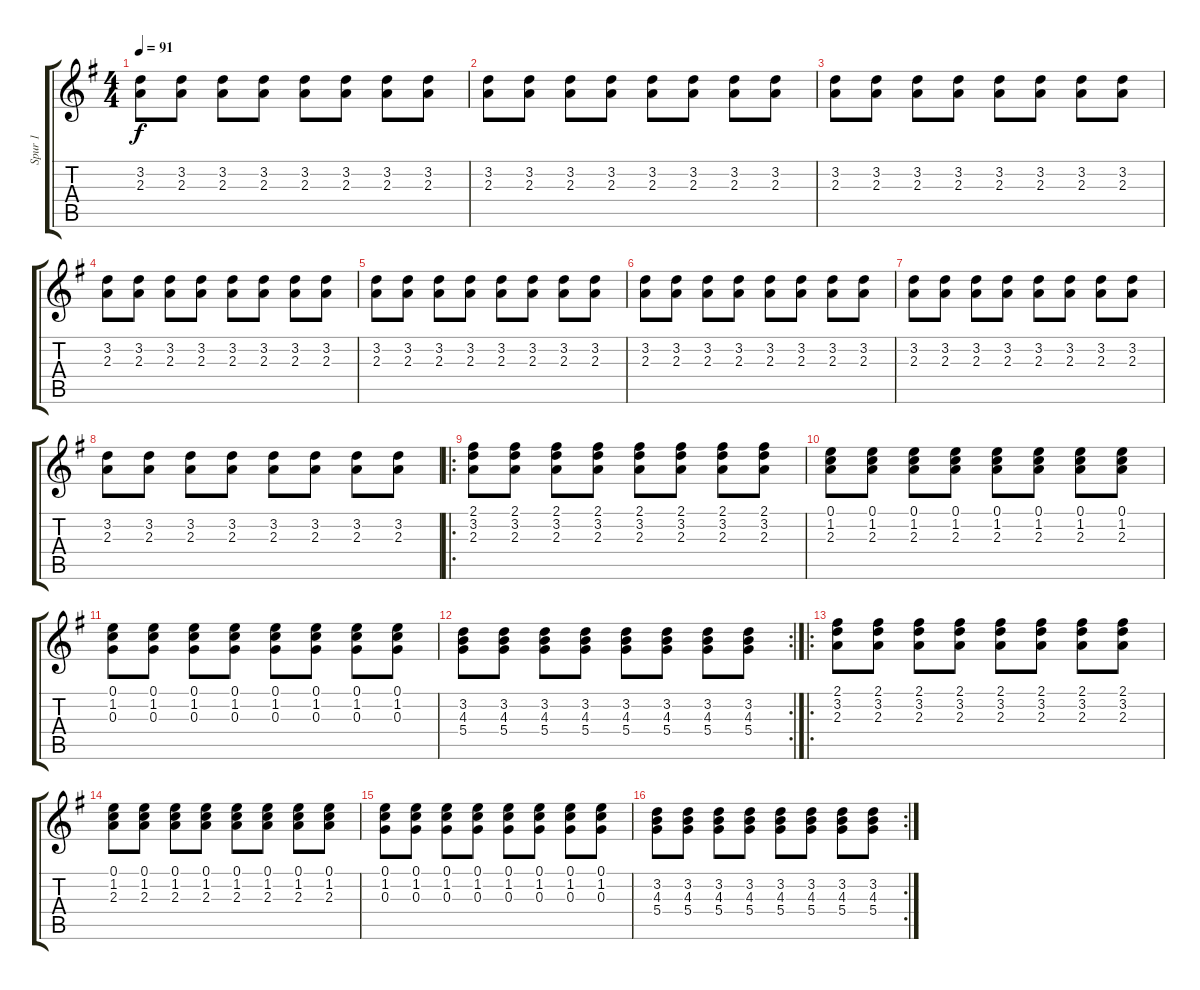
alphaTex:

\track ("Spur 1" "Spur 1") {instrument overdrivenguitar}
\staff {score tabs}
\tuning (E4 B3 G3 D3 A2 E2) {hide}
\ts (4 4)
\tempo 91
\clef g2
\ks g
(3.2 2.3).8{dy f instrument overdrivenguitar} (3.2 2.3).8 (3.2 2.3).8 (3.2 2.3).8 (3.2 2.3).8 (3.2 2.3).8 (3.2 2.3).8 (3.2 2.3).8 |
(3.2 2.3).8 (3.2 2.3).8 (3.2 2.3).8 (3.2 2.3).8 (3.2 2.3).8 (3.2 2.3).8 (3.2 2.3).8 (3.2 2.3).8 |
(3.2 2.3).8 (3.2 2.3).8 (3.2 2.3).8 (3.2 2.3).8 (3.2 2.3).8 (3.2 2.3).8 (3.2 2.3).8 (3.2 2.3).8 |
(3.2 2.3).8 (3.2 2.3).8 (3.2 2.3).8 (3.2 2.3).8 (3.2 2.3).8 (3.2 2.3).8 (3.2 2.3).8 (3.2 2.3).8 |
(3.2 2.3).8 (3.2 2.3).8 (3.2 2.3).8 (3.2 2.3).8 (3.2 2.3).8 (3.2 2.3).8 (3.2 2.3).8 (3.2 2.3).8 |
(3.2 2.3).8 (3.2 2.3).8 (3.2 2.3).8 (3.2 2.3).8 (3.2 2.3).8 (3.2 2.3).8 (3.2 2.3).8 (3.2 2.3).8 |
(3.2 2.3).8 (3.2 2.3).8 (3.2 2.3).8 (3.2 2.3).8 (3.2 2.3).8 (3.2 2.3).8 (3.2 2.3).8 (3.2 2.3).8 |
(3.2 2.3).8 (3.2 2.3).8 (3.2 2.3).8 (3.2 2.3).8 (3.2 2.3).8 (3.2 2.3).8 (3.2 2.3).8 (3.2 2.3).8 |
\ro
(2.1 3.2 2.3).8 (2.1 3.2 2.3).8 (2.1 3.2 2.3).8 (2.1 3.2 2.3).8 (2.1 3.2 2.3).8 (2.1 3.2 2.3).8 (2.1 3.2 2.3).8 (2.1 3.2 2.3).8 |
(0.1 1.2 2.3).8 (0.1 1.2 2.3).8 (0.1 1.2 2.3).8 (0.1 1.2 2.3).8 (0.1 1.2 2.3).8 (0.1 1.2 2.3).8 (0.1 1.2 2.3).8 (0.1 1.2 2.3).8 |
(0.1 1.2 0.3).8 (0.1 1.2 0.3).8 (0.1 1.2 0.3).8 (0.1 1.2 0.3).8 (0.1 1.2 0.3).8 (0.1 1.2 0.3).8 (0.1 1.2 0.3).8 (0.1 1.2 0.3).8 |
\rc 2
(3.2 4.3 5.4).8 (3.2 4.3 5.4).8 (3.2 4.3 5.4).8 (3.2 4.3 5.4).8 (3.2 4.3 5.4).8 (3.2 4.3 5.4).8 (3.2 4.3 5.4).8 (3.2 4.3 5.4).8 |
\ro
(2.1 3.2 2.3).8 (2.1 3.2 2.3).8 (2.1 3.2 2.3).8 (2.1 3.2 2.3).8 (2.1 3.2 2.3).8 (2.1 3.2 2.3).8 (2.1 3.2 2.3).8 (2.1 3.2 2.3).8 |
(0.1 1.2 2.3).8 (0.1 1.2 2.3).8 (0.1 1.2 2.3).8 (0.1 1.2 2.3).8 (0.1 1.2 2.3).8 (0.1 1.2 2.3).8 (0.1 1.2 2.3).8 (0.1 1.2 2.3).8 |
(0.1 1.2 0.3).8 (0.1 1.2 0.3).8 (0.1 1.2 0.3).8 (0.1 1.2 0.3).8 (0.1 1.2 0.3).8 (0.1 1.2 0.3).8 (0.1 1.2 0.3).8 (0.1 1.2 0.3).8 |
\rc 2
(3.2 4.3 5.4).8 (3.2 4.3 5.4).8 (3.2 4.3 5.4).8 (3.2 4.3 5.4).8 (3.2 4.3 5.4).8 (3.2 4.3 5.4).8 (3.2 4.3 5.4).8 (3.2 4.3 5.4).8
